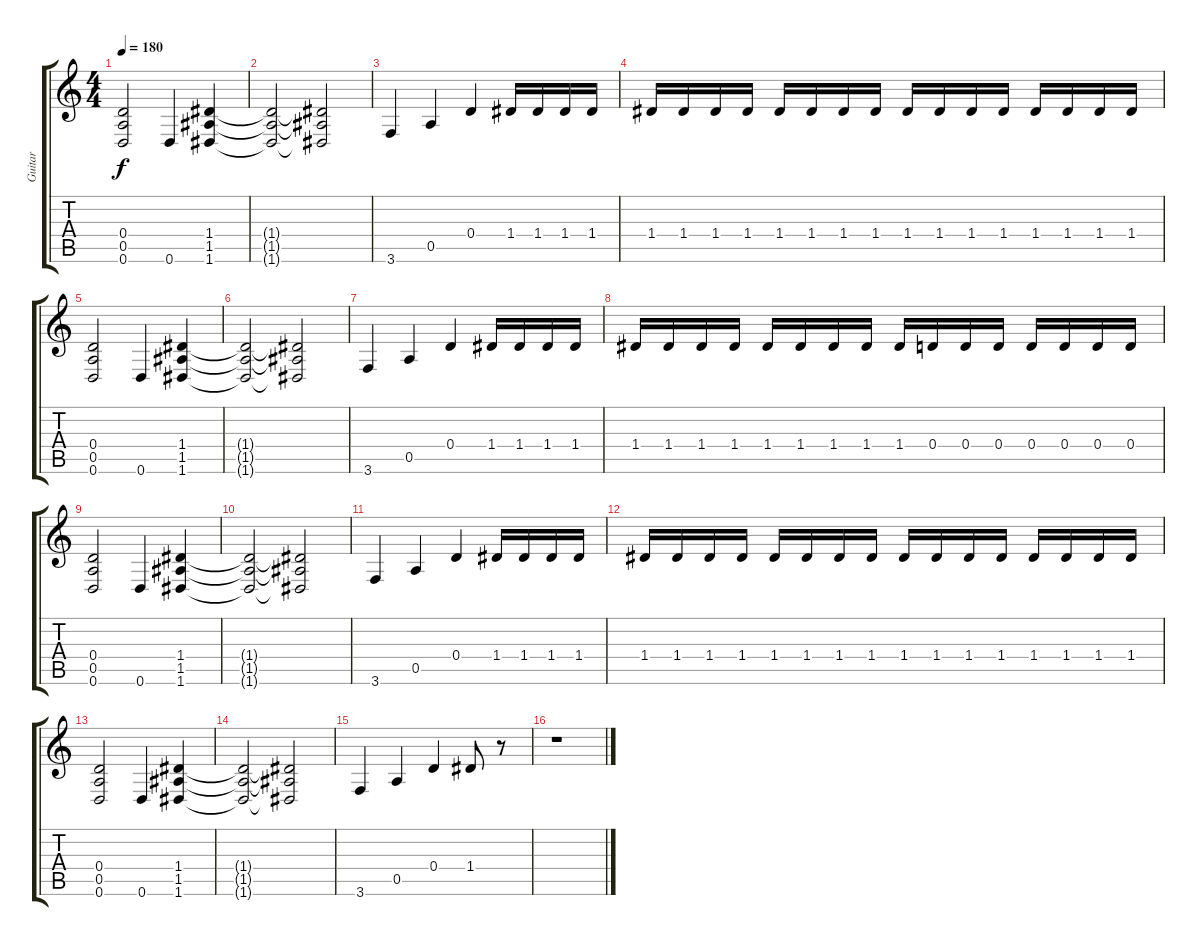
\track ("Guitar" "Guitar") {instrument distortionguitar}
\staff {score tabs}
\tuning (E4 B3 G3 D3 A2 D2) {hide}
\ts (4 4)
\tempo 180
\clef g2
\ks c
(0.4 0.5 0.6).2{dy f} 0.6.4 (1.4 1.5 1.6).4 |
(1.4{t} 1.5{t} 1.6{t}).2 (1.4{t} 1.5{t} 1.6{t}).2 |
3.6.4 0.5.4 0.4.4 1.4.16 1.4.16 1.4.16 1.4.16 |
1.4.16 1.4.16 1.4.16 1.4.16 1.4.16 1.4.16 1.4.16 1.4.16 1.4.16 1.4.16 1.4.16 1.4.16 1.4.16 1.4.16 1.4.16 1.4.16 |
(0.4 0.5 0.6).2 0.6.4 (1.4 1.5 1.6).4 |
(1.4{t} 1.5{t} 1.6{t}).2 (1.4{t} 1.5{t} 1.6{t}).2 |
3.6.4 0.5.4 0.4.4 1.4.16 1.4.16 1.4.16 1.4.16 |
1.4.16 1.4.16 1.4.16 1.4.16 1.4.16 1.4.16 1.4.16 1.4.16 1.4.16 0.4.16 0.4.16 0.4.16 0.4.16 0.4.16 0.4.16 0.4.16 |
(0.4 0.5 0.6).2 0.6.4 (1.4 1.5 1.6).4 |
(1.4{t} 1.5{t} 1.6{t}).2 (1.4{t} 1.5{t} 1.6{t}).2 |
3.6.4 0.5.4 0.4.4 1.4.16 1.4.16 1.4.16 1.4.16 |
1.4.16 1.4.16 1.4.16 1.4.16 1.4.16 1.4.16 1.4.16 1.4.16 1.4.16 1.4.16 1.4.16 1.4.16 1.4.16 1.4.16 1.4.16 1.4.16 |
(0.4 0.5 0.6).2 0.6.4 (1.4 1.5 1.6).4 |
(1.4{t} 1.5{t} 1.6{t}).2 (1.4{t} 1.5{t} 1.6{t}).2 |
3.6.4 0.5.4 0.4.4 1.4.8 r.8 |
r.1
